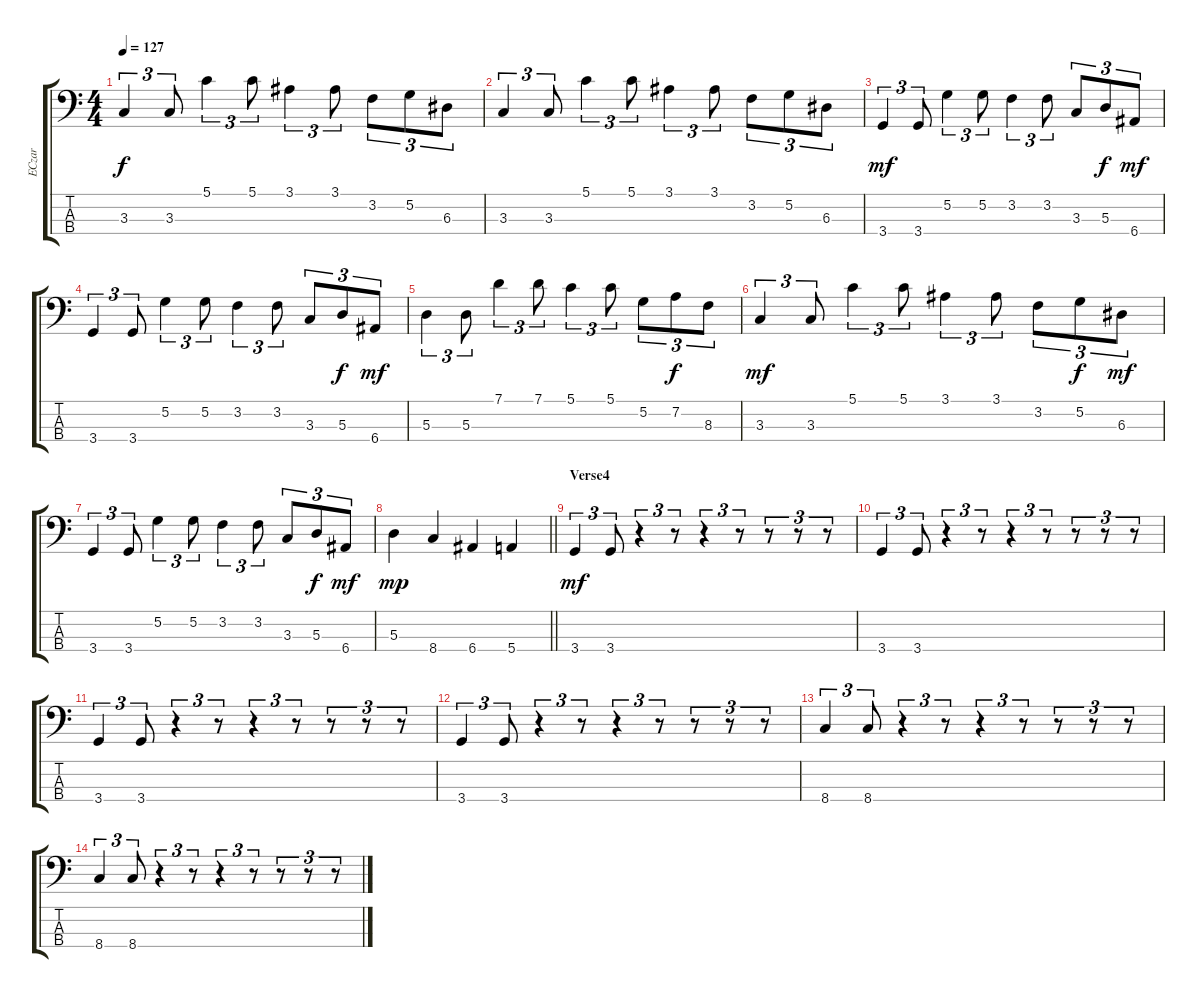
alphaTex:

\track ("ECzar" "ECzar") {instrument electricbassfinger}
\staff {score tabs}
\tuning (G2 D2 A1 E1) {hide}
\ts (4 4)
\tempo 127
\clef f4
\ks c
3.3.4{tu (3 2) dy f} 3.3.8{tu (3 2)} 5.1.4{tu (3 2)} 5.1.8{tu (3 2)} 3.1.4{tu (3 2)} 3.1.8{tu (3 2)} 3.2.8{tu (3 2)} 5.2.8{tu (3 2)} 6.3.8{tu (3 2)} |
3.3.4{tu (3 2)} 3.3.8{tu (3 2)} 5.1.4{tu (3 2)} 5.1.8{tu (3 2)} 3.1.4{tu (3 2)} 3.1.8{tu (3 2)} 3.2.8{tu (3 2)} 5.2.8{tu (3 2)} 6.3.8{tu (3 2)} |
3.4.4{tu (3 2) dy mf} 3.4.8{tu (3 2)} 5.2.4{tu (3 2)} 5.2.8{tu (3 2)} 3.2.4{tu (3 2)} 3.2.8{tu (3 2)} 3.3.8{tu (3 2)} 5.3.8{tu (3 2) dy f} 6.4.8{tu (3 2) dy mf} |
3.4.4{tu (3 2)} 3.4.8{tu (3 2)} 5.2.4{tu (3 2)} 5.2.8{tu (3 2)} 3.2.4{tu (3 2)} 3.2.8{tu (3 2)} 3.3.8{tu (3 2)} 5.3.8{tu (3 2) dy f} 6.4.8{tu (3 2) dy mf} |
5.3.4{tu (3 2)} 5.3.8{tu (3 2)} 7.1.4{tu (3 2)} 7.1.8{tu (3 2)} 5.1.4{tu (3 2)} 5.1.8{tu (3 2)} 5.2.8{tu (3 2)} 7.2.8{tu (3 2) dy f} 8.3.8{tu (3 2)} |
3.3.4{tu (3 2) dy mf} 3.3.8{tu (3 2)} 5.1.4{tu (3 2)} 5.1.8{tu (3 2)} 3.1.4{tu (3 2)} 3.1.8{tu (3 2)} 3.2.8{tu (3 2)} 5.2.8{tu (3 2) dy f} 6.3.8{tu (3 2) dy mf} |
3.4.4{tu (3 2)} 3.4.8{tu (3 2)} 5.2.4{tu (3 2)} 5.2.8{tu (3 2)} 3.2.4{tu (3 2)} 3.2.8{tu (3 2)} 3.3.8{tu (3 2)} 5.3.8{tu (3 2) dy f} 6.4.8{tu (3 2) dy mf} |
\barLineRight lightlight
5.3.4{dy mp} 8.4.4 6.4.4 5.4.4 |
\section ("" "Verse4")
3.4.4{tu (3 2) dy mf} 3.4.8{tu (3 2)} r.4{tu (3 2)} r.8{tu (3 2)} r.4{tu (3 2)} r.8{tu (3 2)} r.8{tu (3 2)} r.8{tu (3 2)} r.8{tu (3 2)} |
3.4.4{tu (3 2)} 3.4.8{tu (3 2)} r.4{tu (3 2)} r.8{tu (3 2)} r.4{tu (3 2)} r.8{tu (3 2)} r.8{tu (3 2)} r.8{tu (3 2)} r.8{tu (3 2)} |
3.4.4{tu (3 2)} 3.4.8{tu (3 2)} r.4{tu (3 2)} r.8{tu (3 2)} r.4{tu (3 2)} r.8{tu (3 2)} r.8{tu (3 2)} r.8{tu (3 2)} r.8{tu (3 2)} |
3.4.4{tu (3 2)} 3.4.8{tu (3 2)} r.4{tu (3 2)} r.8{tu (3 2)} r.4{tu (3 2)} r.8{tu (3 2)} r.8{tu (3 2)} r.8{tu (3 2)} r.8{tu (3 2)} |
8.4.4{tu (3 2)} 8.4.8{tu (3 2)} r.4{tu (3 2)} r.8{tu (3 2)} r.4{tu (3 2)} r.8{tu (3 2)} r.8{tu (3 2)} r.8{tu (3 2)} r.8{tu (3 2)} |
8.4.4{tu (3 2)} 8.4.8{tu (3 2)} r.4{tu (3 2)} r.8{tu (3 2)} r.4{tu (3 2)} r.8{tu (3 2)} r.8{tu (3 2)} r.8{tu (3 2)} r.8{tu (3 2)}
